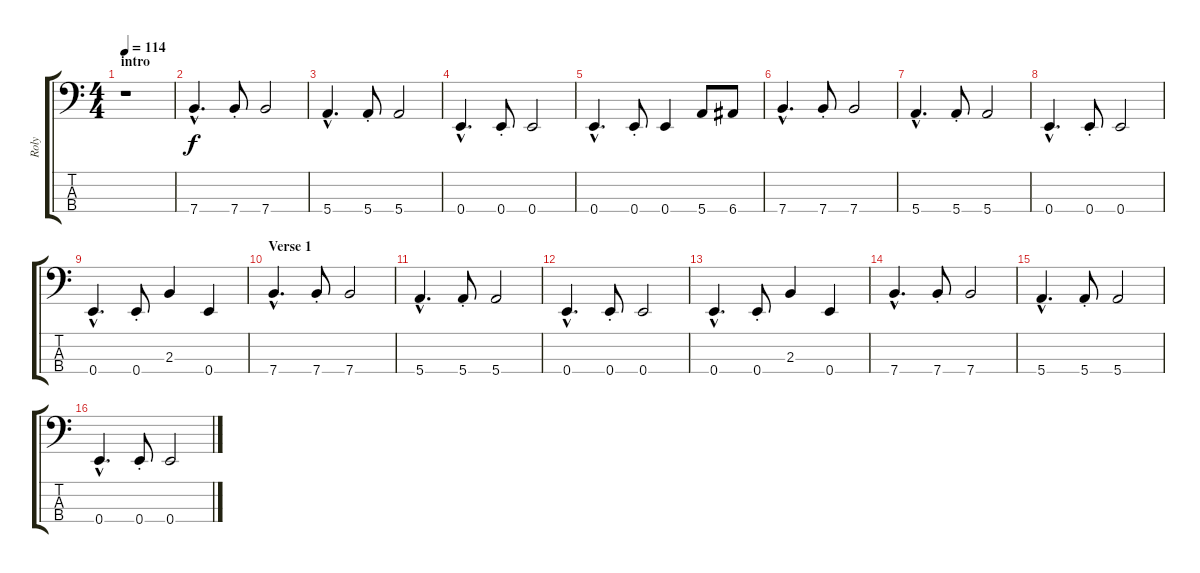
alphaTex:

\track ("Roly" "Roly") {instrument electricbassfinger}
\staff {score tabs}
\tuning (G2 D2 A1 E1) {hide}
\ts (4 4)
\section ("" "intro")
\tempo 114
\clef f4
\ks c
r.1{dy f instrument electricbassfinger} |
7.4{hac}.4{d} 7.4{st}.8 7.4.2 |
5.4{hac}.4{d} 5.4{st}.8 5.4.2 |
0.4{hac}.4{d} 0.4{st}.8 0.4.2 |
0.4{hac}.4{d} 0.4{st}.8 0.4.4 5.4.8 6.4.8 |
7.4{hac}.4{d} 7.4{st}.8 7.4.2 |
5.4{hac}.4{d} 5.4{st}.8 5.4.2 |
0.4{hac}.4{d} 0.4{st}.8 0.4.2 |
0.4{hac}.4{d} 0.4{st}.8 2.3.4 0.4.4 |
\section ("" "Verse 1")
7.4{hac}.4{d} 7.4{st}.8 7.4.2 |
5.4{hac}.4{d} 5.4{st}.8 5.4.2 |
0.4{hac}.4{d} 0.4{st}.8 0.4.2 |
0.4{hac}.4{d} 0.4{st}.8 2.3.4 0.4.4 |
7.4{hac}.4{d} 7.4{st}.8 7.4.2 |
5.4{hac}.4{d} 5.4{st}.8 5.4.2 |
0.4{hac}.4{d} 0.4{st}.8 0.4.2
